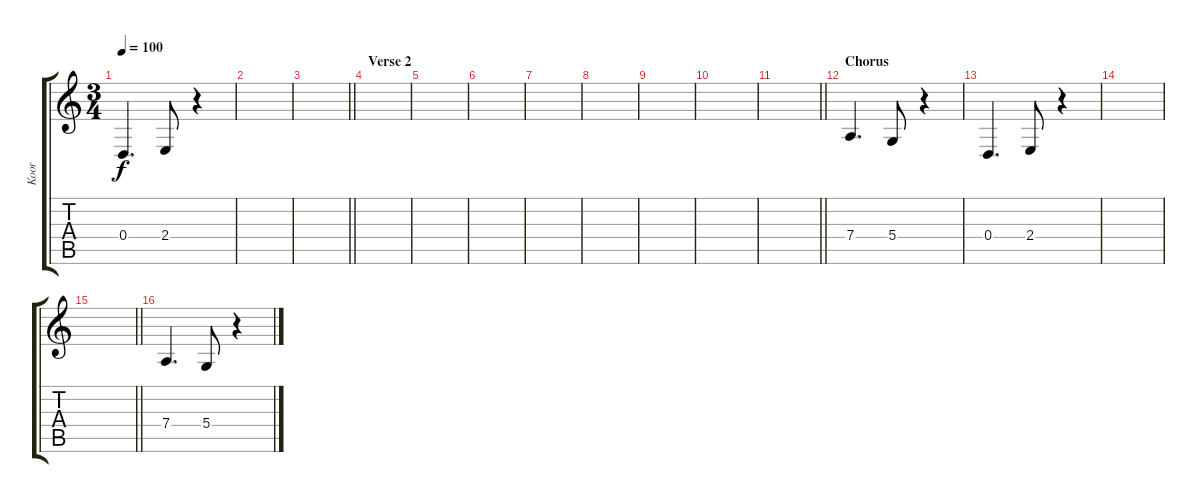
\track ("Koor" "Koor") {instrument choiraahs}
\staff {score tabs}
\tuning (E4 B3 G3 D3 A2 E2) {hide}
\ts (3 4)
\tempo 100
\clef g2
\ks c
0.4.4{d dy f} 2.4.8 r.4 |
|
\barLineRight lightlight
|
\section ("" "Verse 2")
|
|
|
|
|
|
|
\barLineRight lightlight
|
\section ("" "Chorus")
7.4.4{d} 5.4.8 r.4 |
0.4.4{d} 2.4.8 r.4 |
|
\barLineRight lightlight
|
7.4.4{d} 5.4.8 r.4
